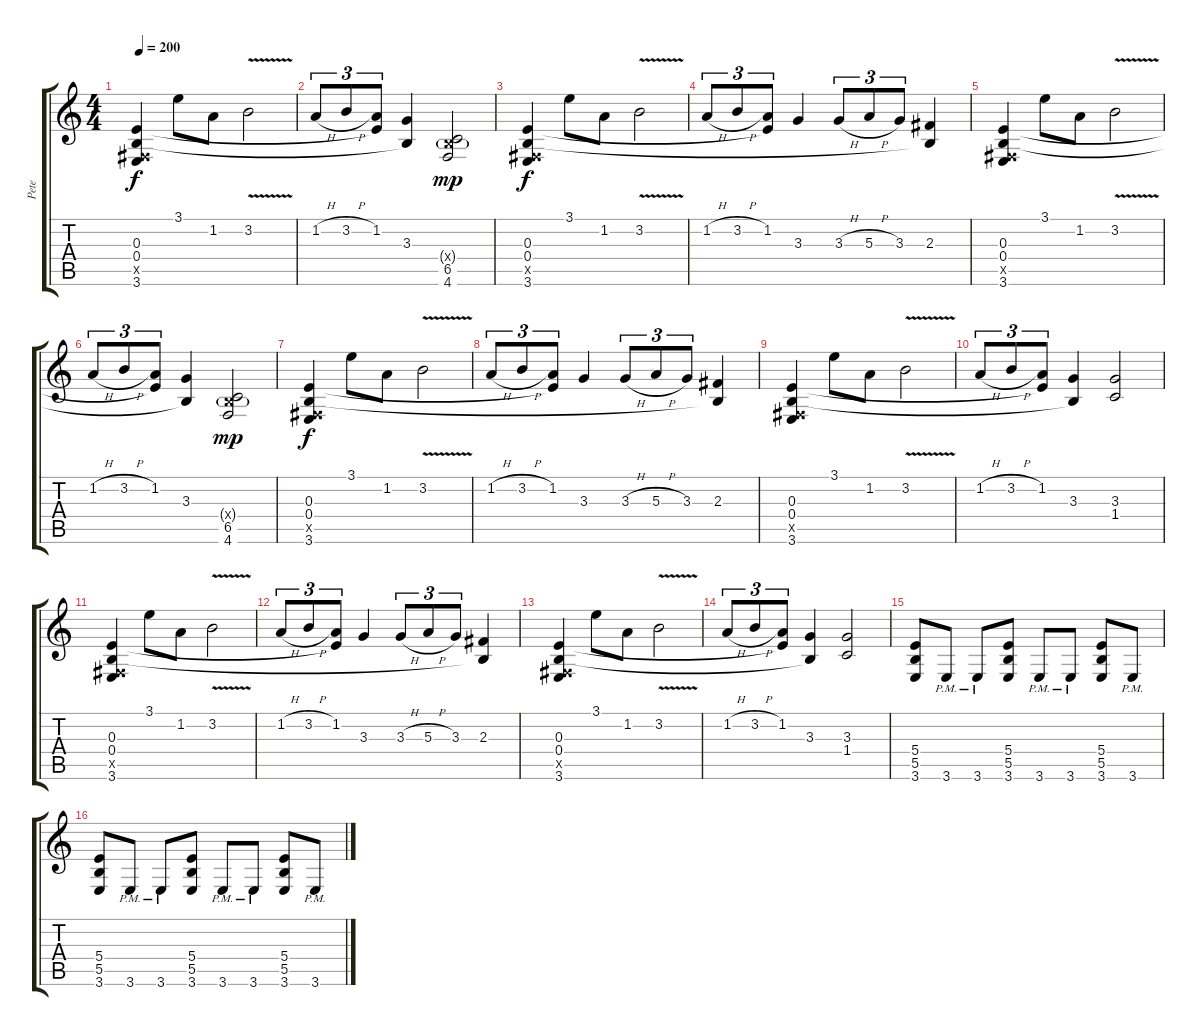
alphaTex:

\track ("Pete" "Pete") {instrument distortionguitar}
\staff {score tabs}
\tuning (Db4 Ab3 E3 B2 Gb2 Db2) {hide}
\ts (4 4)
\tempo 200
\clef g2
\ks c
(0.3 0.4 0.5{x} 3.6).4{dy f} 3.1.8 1.2.8 3.2{v}.2 |
1.2{h}.8{tu (3 2)} 3.2{h}.8{tu (3 2)} (1.2 0.3{t}).8{tu (3 2)} (3.3 0.4{t}).4 (0.4{g x} 6.5 4.6).2{dy mp} |
(0.3 0.4 0.5{x} 3.6).4{dy f} 3.1.8 1.2.8 3.2{v}.2 |
1.2{h}.8{tu (3 2)} 3.2{h}.8{tu (3 2)} (1.2 0.3{t}).8{tu (3 2)} 3.3.4 3.3{h}.8{tu (3 2)} 5.3{h}.8{tu (3 2)} 3.3.8{tu (3 2)} (2.3 0.4{t}).4 |
(0.3 0.4 0.5{x} 3.6).4 3.1.8 1.2.8 3.2{v}.2 |
1.2{h}.8{tu (3 2)} 3.2{h}.8{tu (3 2)} (1.2 0.3{t}).8{tu (3 2)} (3.3 0.4{t}).4 (0.4{g x} 6.5 4.6).2{dy mp} |
(0.3 0.4 0.5{x} 3.6).4{dy f} 3.1.8 1.2.8 3.2{v}.2 |
1.2{h}.8{tu (3 2)} 3.2{h}.8{tu (3 2)} (1.2 0.3{t}).8{tu (3 2)} 3.3.4 3.3{h}.8{tu (3 2)} 5.3{h}.8{tu (3 2)} 3.3.8{tu (3 2)} (2.3 0.4{t}).4 |
(0.3 0.4 0.5{x} 3.6).4 3.1.8 1.2.8 3.2{v}.2 |
1.2{h}.8{tu (3 2)} 3.2{h}.8{tu (3 2)} (1.2 0.3{t}).8{tu (3 2)} (3.3 0.4{t}).4 (3.3 1.4).2 |
(0.3 0.4 0.5{x} 3.6).4 3.1.8 1.2.8 3.2{v}.2 |
1.2{h}.8{tu (3 2)} 3.2{h}.8{tu (3 2)} (1.2 0.3{t}).8{tu (3 2)} 3.3.4 3.3{h}.8{tu (3 2)} 5.3{h}.8{tu (3 2)} 3.3.8{tu (3 2)} (2.3 0.4{t}).4 |
(0.3 0.4 0.5{x} 3.6).4 3.1.8 1.2.8 3.2{v}.2 |
1.2{h}.8{tu (3 2)} 3.2{h}.8{tu (3 2)} (1.2 0.3{t}).8{tu (3 2)} (3.3 0.4{t}).4 (3.3 1.4).2 |
(5.4 5.5 3.6).8 3.6{pm}.8 3.6{pm}.8 (5.4 5.5 3.6).8 3.6{pm}.8 3.6{pm}.8 (5.4 5.5 3.6).8 3.6{pm}.8 |
(5.4 5.5 3.6).8 3.6{pm}.8 3.6{pm}.8 (5.4 5.5 3.6).8 3.6{pm}.8 3.6{pm}.8 (5.4 5.5 3.6).8 3.6{pm}.8
